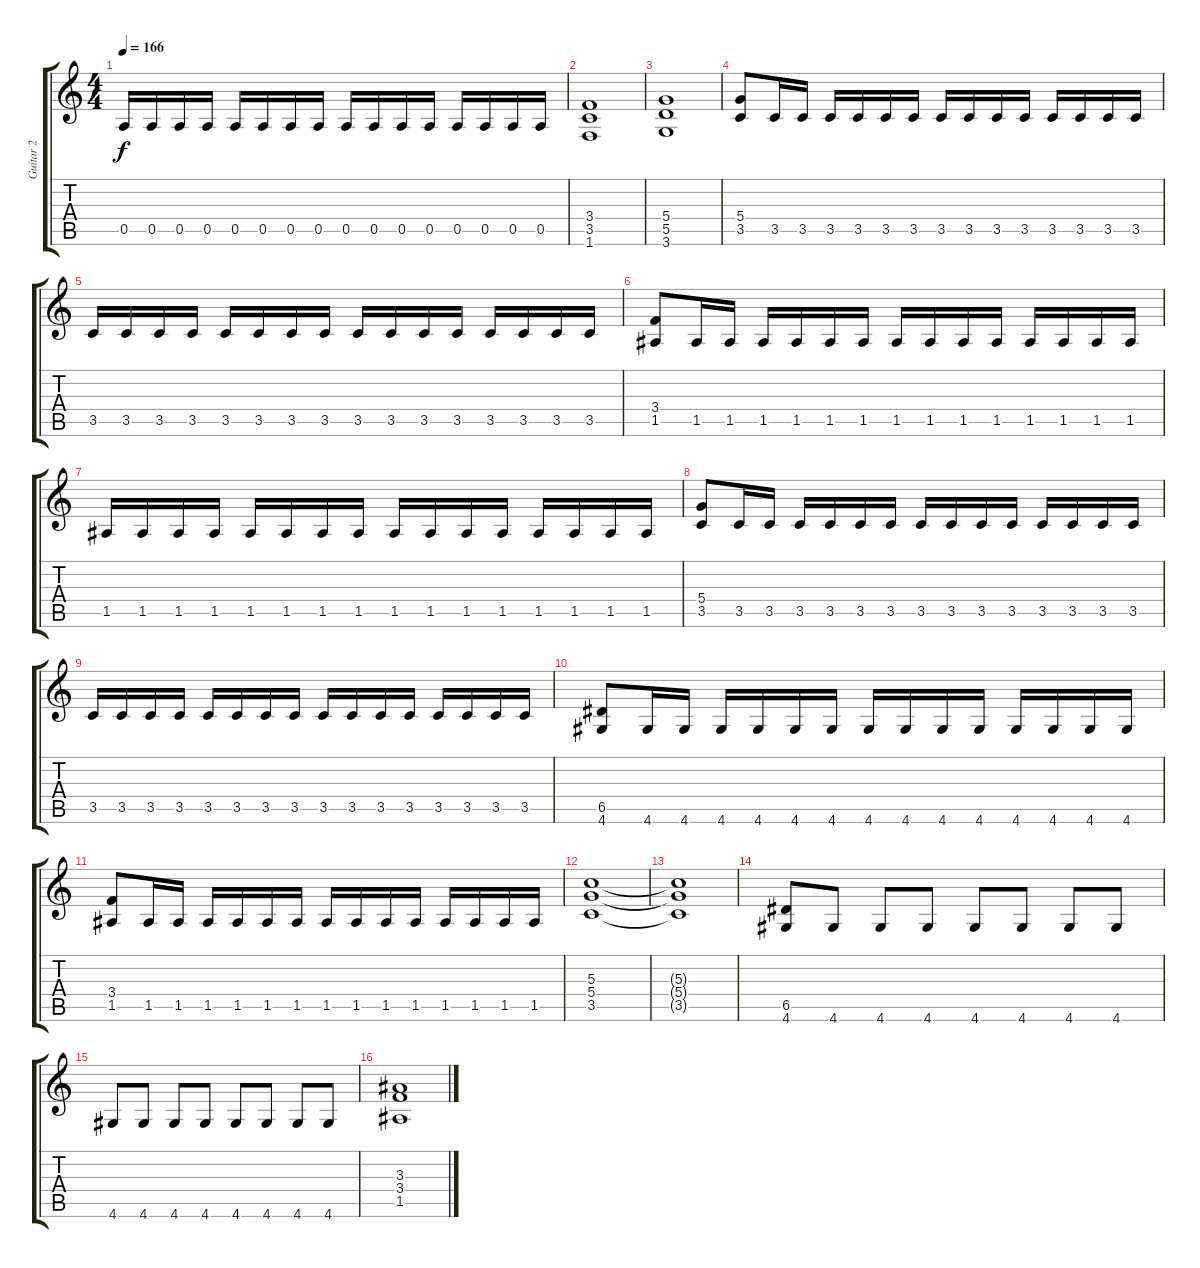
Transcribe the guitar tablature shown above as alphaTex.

\track ("Guitar 2" "Guitar 2") {instrument distortionguitar}
\staff {score tabs}
\tuning (E4 B3 G3 D3 A2 E2) {hide}
\ts (4 4)
\tempo 166
\clef g2
\ks c
0.5.16{dy f} 0.5.16 0.5.16 0.5.16 0.5.16 0.5.16 0.5.16 0.5.16 0.5.16 0.5.16 0.5.16 0.5.16 0.5.16 0.5.16 0.5.16 0.5.16 |
(3.4 3.5 1.6).1 |
(5.4 5.5 3.6).1 |
\section ("" "")
(5.4 3.5).8 3.5.16 3.5.16 3.5.16 3.5.16 3.5.16 3.5.16 3.5.16 3.5.16 3.5.16 3.5.16 3.5.16 3.5.16 3.5.16 3.5.16 |
3.5.16 3.5.16 3.5.16 3.5.16 3.5.16 3.5.16 3.5.16 3.5.16 3.5.16 3.5.16 3.5.16 3.5.16 3.5.16 3.5.16 3.5.16 3.5.16 |
(3.4 1.5).8 1.5.16 1.5.16 1.5.16 1.5.16 1.5.16 1.5.16 1.5.16 1.5.16 1.5.16 1.5.16 1.5.16 1.5.16 1.5.16 1.5.16 |
1.5.16 1.5.16 1.5.16 1.5.16 1.5.16 1.5.16 1.5.16 1.5.16 1.5.16 1.5.16 1.5.16 1.5.16 1.5.16 1.5.16 1.5.16 1.5.16 |
(5.4 3.5).8 3.5.16 3.5.16 3.5.16 3.5.16 3.5.16 3.5.16 3.5.16 3.5.16 3.5.16 3.5.16 3.5.16 3.5.16 3.5.16 3.5.16 |
3.5.16 3.5.16 3.5.16 3.5.16 3.5.16 3.5.16 3.5.16 3.5.16 3.5.16 3.5.16 3.5.16 3.5.16 3.5.16 3.5.16 3.5.16 3.5.16 |
(6.5 4.6).8 4.6.16 4.6.16 4.6.16 4.6.16 4.6.16 4.6.16 4.6.16 4.6.16 4.6.16 4.6.16 4.6.16 4.6.16 4.6.16 4.6.16 |
(3.4 1.5).8 1.5.16 1.5.16 1.5.16 1.5.16 1.5.16 1.5.16 1.5.16 1.5.16 1.5.16 1.5.16 1.5.16 1.5.16 1.5.16 1.5.16 |
\section ("" "")
(5.3 5.4 3.5).1 |
(5.3{t} 5.4{t} 3.5{t}).1 |
(6.5 4.6).8 4.6.8 4.6.8 4.6.8 4.6.8 4.6.8 4.6.8 4.6.8 |
4.6.8 4.6.8 4.6.8 4.6.8 4.6.8 4.6.8 4.6.8 4.6.8 |
(3.3 3.4 1.5).1
